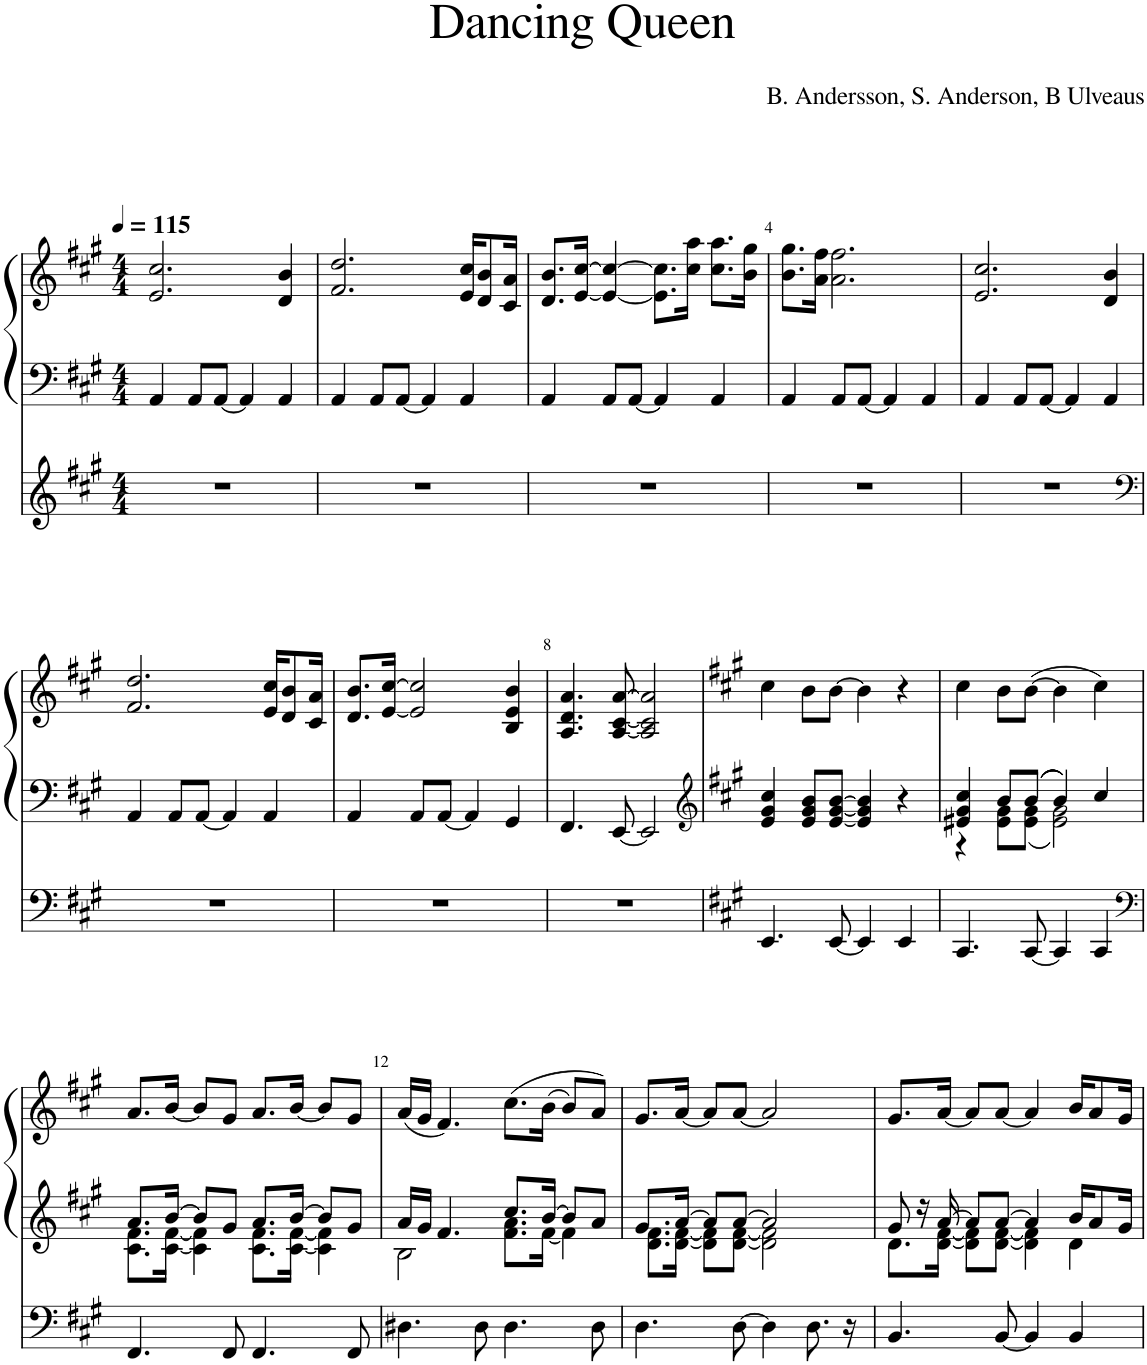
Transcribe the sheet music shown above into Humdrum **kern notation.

**kern	**kern	**kern
*part1	*part1	*part1
*staff3	*staff2	*staff1
*I"Piano	*	*
*I'Pno.	*	*
*clefG2	*clefF4	*clefG2
*k[f#c#g#]	*k[f#c#g#]	*k[f#c#g#]
*M4/4	*M4/4	*M4/4
*MM115	*MM115	*MM115
=1	=1	=1
1r	4AA/	2.e/ 2.cc#/
.	8AA/L	.
.	[8AA/J	.
.	4AA/]	.
.	4AA/	4d/ 4b/
=2	=2	=2
1r	4AA/	2.f#/ 2.dd/
.	8AA/L	.
.	[8AA/J	.
.	4AA/]	.
.	4AA/	16e/ 16cc#/KL
.	.	8d/ 8b/
.	.	16c#/ 16a/Jk
=3	=3	=3
1r	4AA/	8.d/ 8.b/L
.	.	[16e/ [16cc#/Jk
.	8AA/L	4e/_ 4cc#/_
.	[8AA/J	.
.	4AA/]	8.e\] 8.cc#\]L
.	.	16cc#\ 16aa\Jk
.	4AA/	8.cc#\ 8.aa\L
.	.	16b\ 16gg#\Jk
=4	=4	=4
1r	4AA/	8.b\ 8.gg#\L
.	.	16a\ 16ff#\Jk
.	8AA/L	2.a\ 2.ff#\
.	[8AA/J	.
.	4AA/]	.
.	4AA/	.
=5	=5	=5
1r	4AA/	2.e/ 2.cc#/
.	8AA/L	.
.	[8AA/J	.
.	4AA/]	.
.	4AA/	4d/ 4b/
!!LO:LB:g=z
=6	=6	=6
*clefF4	*	*
1r	4AA/	2.f#/ 2.dd/
.	8AA/L	.
.	[8AA/J	.
.	4AA/]	.
.	4AA/	16e/ 16cc#/KL
.	.	8d/ 8b/
.	.	16c#/ 16a/Jk
=7	=7	=7
1r	4AA/	8.d/ 8.b/L
.	.	[16e/ [16cc#/Jk
.	8AA/L	2e/] 2cc#/]
.	[8AA/J	.
.	4AA/]	.
.	4GG#/	4B/ 4e/ 4b/
=8	=8	=8
1r	4.FF#/	4.A/ 4.d/ 4.a/
.	[8EE/	[8A/ [8c#/ [8a/
.	2EE/]	2A/] 2c#/] 2a/]
=9	=9	=9
*	*clefG2	*
*k[f#c#g#]	*k[f#c#g#]	*k[f#c#g#]
4.EE/	4e/ 4g#/ 4cc#/	4cc#\
.	8e/ 8g#/ 8b/L	8b\L
[8EE/	[8e/ [8g#/ [8b/J	[8b\J
4EE/]	4e/] 4g#/] 4b/]	4b\]
4EE/	4r	4r
=10	=10	=10
*	*^	*
4.CC#/	4e#X/ 4g#/ 4cc#/	4r	4cc#\
.	8b/L	8e#\ 8g#\L	8b\L
[8CC#/	8b/J	8e#\ 8g#\J	([8b\J
4CC#/]	4b/	2e#\ 2g#\	4b\]
4CC#/	4cc#/	.	4cc#\)
!!LO:LB:g=z
=11	=11	=11	=11
*clefF4	*	*	*
4.FF#/	8.a/L	8.c#\ 8.f#\L	8.a/L
.	[16b/Jk	[16c#\ [16f#\Jk	[16b/Jk
.	8b/L]	4c#\] 4f#\]	8b/L]
8FF#/	8g#/J	.	8g#/J
4.FF#/	8.a/L	8.c#\ 8.f#\L	8.a/L
.	[16b/Jk	[16c#\ [16f#\Jk	[16b/Jk
.	8b/L]	4c#\] 4f#\]	8b/L]
8FF#/	8g#/J	.	8g#/J
=12	=12	=12	=12
4.D#X\	16a/LL	2B\	(16a/LL
.	16g#/JJ	.	16g#/JJ
.	4.f#/	.	4.f#/)
8D#\	.	.	.
4.D#\	8.cc#/L	8.f#\ 8.a\L	(8.cc#\L
.	[16b/Jk	[16f#\Jk	(16b\Jk
.	8b/L]	4f#\]	8b/L)
8D#\	8a/J	.	8a/J)
=13	=13	=13	=13
4.D\	8.g#/L	8.d\ 8.f#\L	8.g#/L
.	[16a/Jk	[16d\ [16f#\Jk	[16a/Jk
.	8a/L]	8d\] 8f#\]L	8a/L]
[8D\	[8a/J	[8d\ [8f#\J	[8a/J
4D\]	2a/]	2d\] 2f#\]	2a/]
8.D\	.	.	.
16r	.	.	.
=14	=14	=14	=14
4.BB/	8g#/	8.d\L	8.g#/L
.	16r	.	.
.	[16a/	[16d\ [16f#\Jk	[16a/Jk
.	8a/L]	8d\] 8f#\]L	8a/L]
[8BB/	[8a/J	[8d\ [8f#\J	[8a/J
4BB/]	4a/]	4d\] 4f#\]	4a/]
4BB/	16b/KL	4d\	16b/KL
.	8a/	.	8a/
.	16g#/Jk	.	16g#/Jk
*	*v	*v	*
=	=	=
*-	*-	*-
